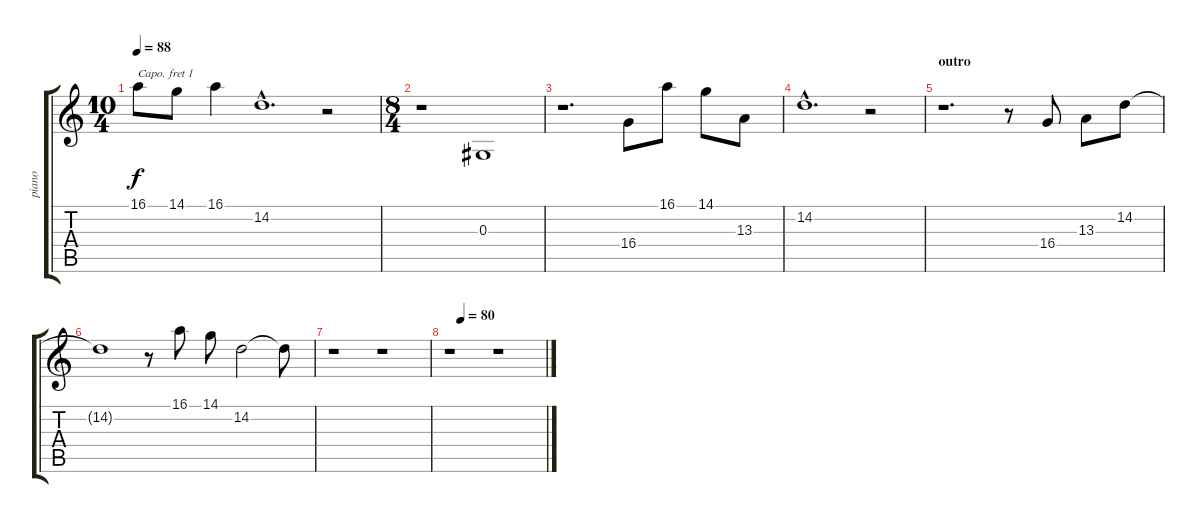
\track ("piano" "piano") {instrument electricpiano1}
\staff {score tabs}
\capo 1
\tuning (E4 B3 G3 D3 A2 E2) {hide}
\ts (10 4)
\tempo 88
\clef g2
\ks c
16.1.8{dy f} 14.1.8 16.1.4 14.2{hac}.1{d} r.2 |
\ts (8 4)
r.1 0.3.1 |
r.1{d} 16.4.8 16.1.8 14.1.8 13.3.8 |
14.2{hac}.1{d} r.2 |
\section ("" "outro")
r.1{d} r.8 16.4.8 13.3.8 14.2.8 |
14.2{t}.1 r.8 16.1.8 14.1.8 14.2.2 14.2{t}.8 |
r.1 r.1 |
\tempo (80 0.125)
r.1 r.1
